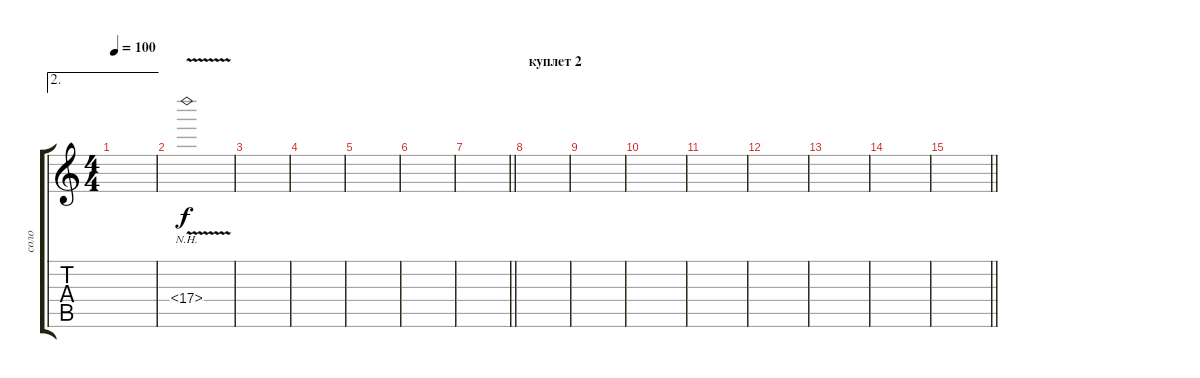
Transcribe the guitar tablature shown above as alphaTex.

\track ("соло" "соло") {instrument overdrivenguitar}
\staff {score tabs}
\tuning (E4 B3 G3 D3 A2 E2) {hide}
\ae 2
\ts (4 4)
\tempo 100
\clef g2
\ks c
|
17.4{nh v}.1 |
|
|
|
|
\barLineRight lightlight
|
\section ("" "куплет 2")
|
|
|
|
|
|
|
\barLineRight lightlight
